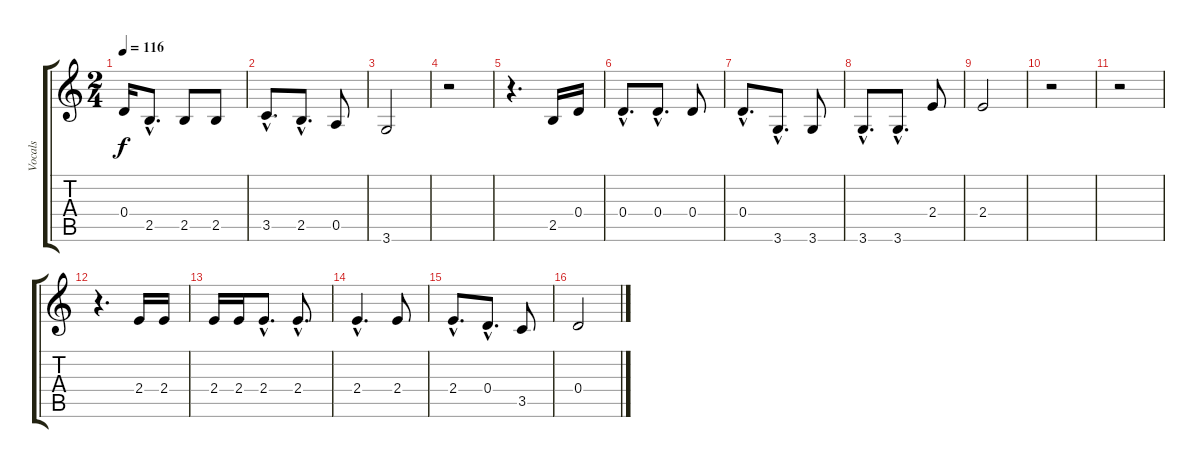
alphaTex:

\track ("Vocals" "Vocals") {instrument acousticguitarsteel}
\staff {score tabs}
\tuning (E4 B3 G3 D3 A2 E2) {hide}
\ts (2 4)
\tempo 116
\clef g2
\ks c
0.4.16{dy f} 2.5{hac}.8{d} 2.5.8 2.5.8 |
3.5{hac}.8{d} 2.5{hac}.8{d} 0.5.8 |
3.6.2 |
r.2 |
r.4{d} 2.5.16 0.4.16 |
0.4{hac}.8{d} 0.4{hac}.8{d} 0.4.8 |
0.4{hac}.8{d} 3.6{hac}.8{d} 3.6.8 |
3.6{hac}.8{d} 3.6{hac}.8{d} 2.4.8 |
2.4.2 |
r.2 |
r.2 |
r.4{d} 2.4.16 2.4.16 |
2.4.16 2.4.16 2.4{hac}.8{d} 2.4{hac}.8{d} |
2.4{hac}.4{d} 2.4.8 |
2.4{hac}.8{d} 0.4{hac}.8{d} 3.5.8 |
0.4.2
